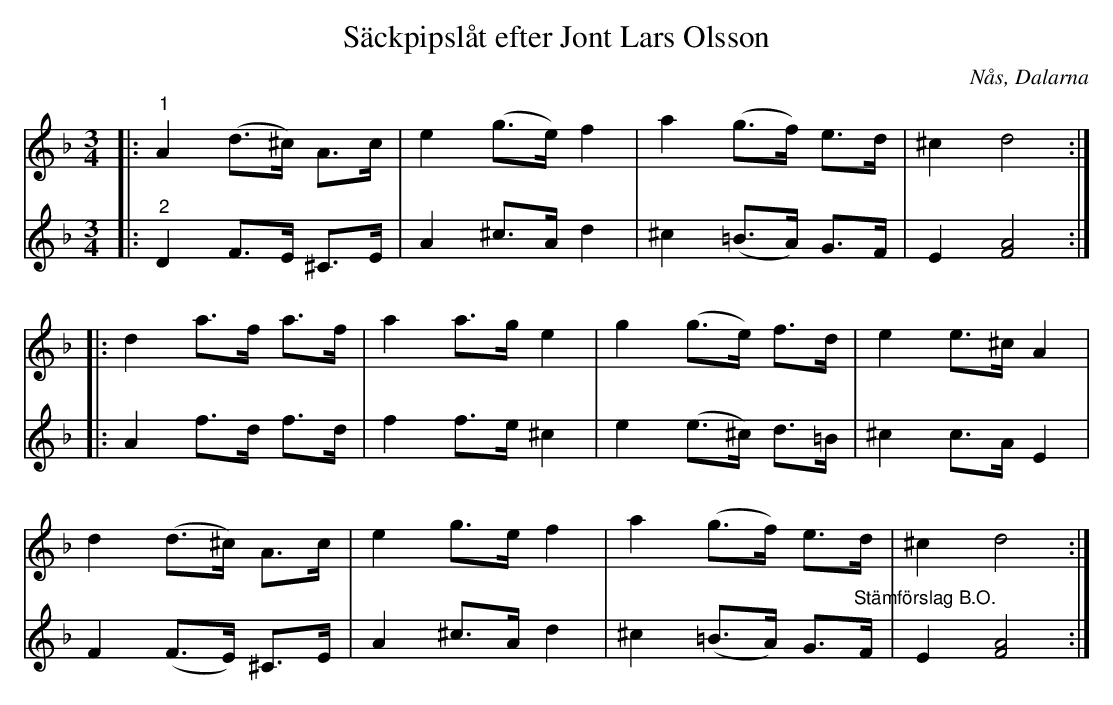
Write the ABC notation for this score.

X:1
T:Säckpipslåt efter Jont Lars Olsson
O:Nås, Dalarna
L:1/8
M:3/4
K:Dm
V:1
|:"^1" A2 (d>^c) A>c | e2 (g>e) f2 | a2 (g>f) e>d | ^c2 d4 ::
d2 a>f a>f | a2 a>g e2 | g2 (g>e) f>d | e2 e>^c A2 |
d2 (d>^c) A>c | e2 g>e f2 | a2 (g>f) e>d | ^c2 d4 :|
V:2
|:"^2" D2 F>E ^C>E | A2 ^c>A d2 | ^c2 (=B>A) G>F | E2 [FA]4 ::
A2 f>d f>d | f2 f>e ^c2 | e2 (e>^c) d>=B | ^c2 c>A E2 |
F2 (F>E) ^C>E | A2 ^c>A d2 | ^c2 (=B>A) G>"^Stämförslag B.O."F | E2 [FA]4 :|
